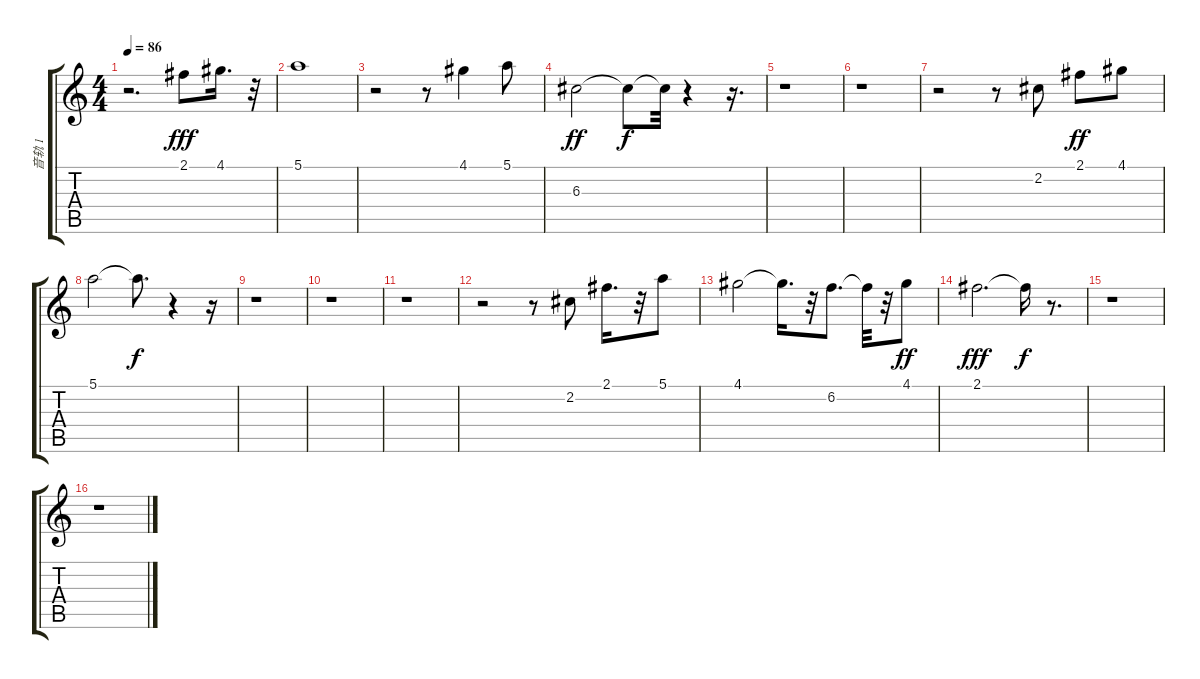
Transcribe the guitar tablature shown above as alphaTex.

\track ("音轨 1" "音轨 1") {instrument acousticguitarnylon}
\staff {score tabs}
\tuning (E4 B3 G3 D3 A2 E2) {hide}
\ts (4 4)
\tempo 86
\clef g2
\ks c
r.2{d dy f} 2.1.8{dy fff} 4.1.16{d} r.32 |
5.1.1 |
r.2 r.8 4.1.4 5.1.8 |
6.3.2{dy ff} 6.3{t}.8{dy f} 6.3{t}.32 r.4 r.16{d} |
r.1 |
r.1 |
r.2 r.8 2.2.8 2.1.8{dy ff} 4.1.8 |
5.1.2 5.1{t}.8{d dy f} r.4 r.16 |
r.1 |
r.1 |
r.1 |
r.2 r.8 2.2.8 2.1.16{d} r.32 5.1.8 |
4.1.2 4.1{t}.16{d} r.32 6.2.8{d} 6.2{t}.32 r.32 4.1.8{dy ff} |
2.1.2{d dy fff} 2.1{t}.16{dy f} r.8{d} |
r.1 |
r.1
